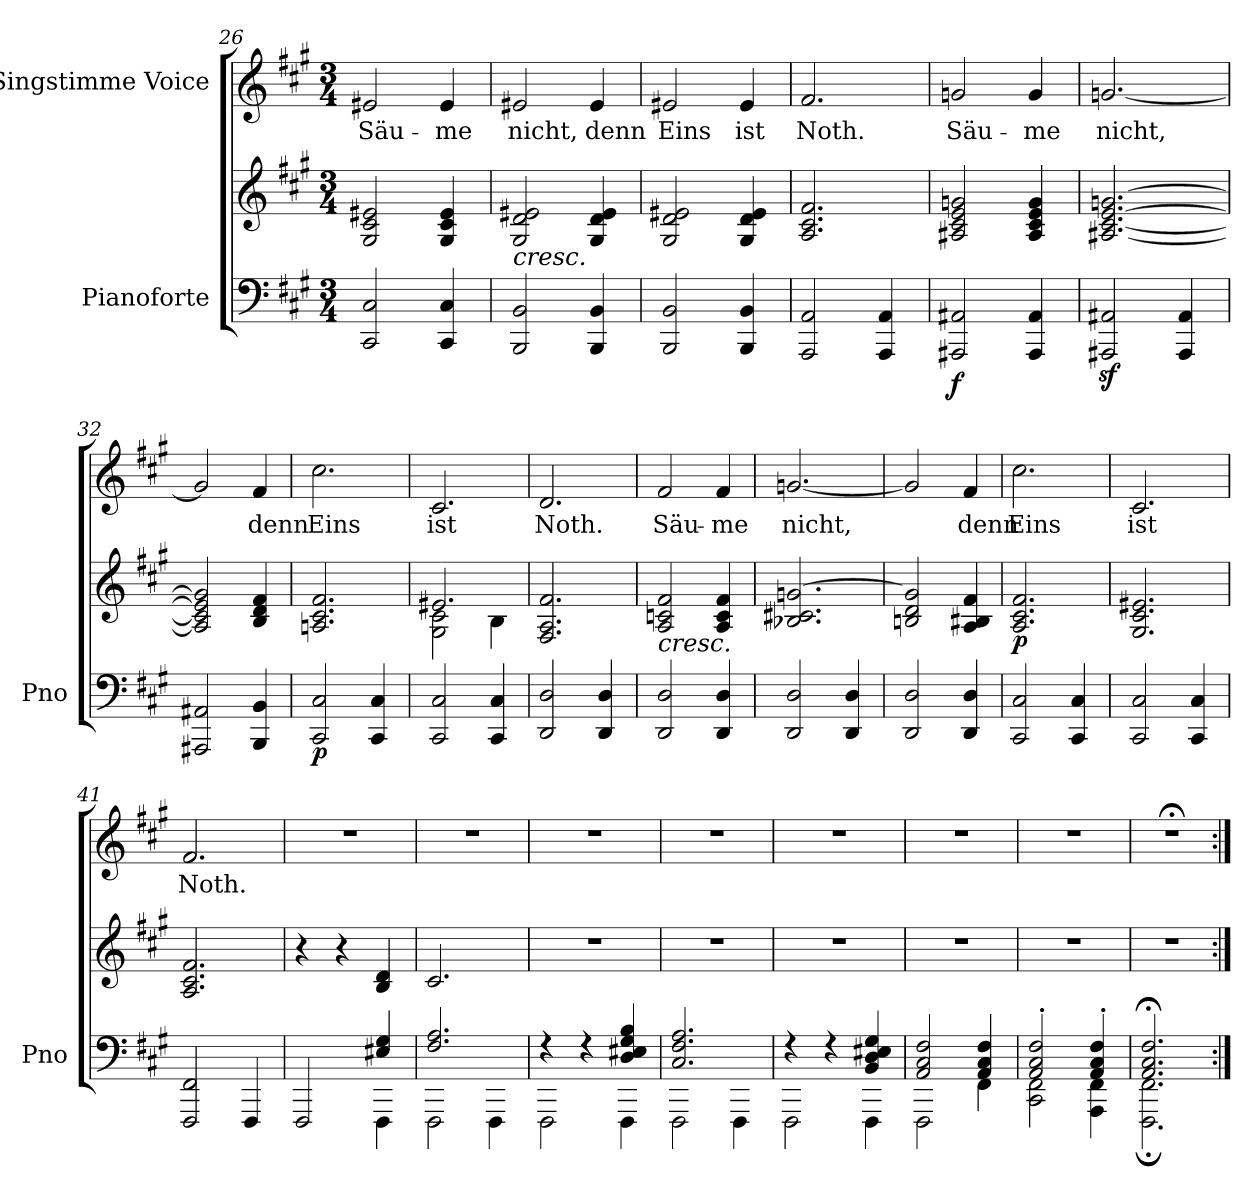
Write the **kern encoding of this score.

**kern	**kern	**dynam	**kern	**text
*part2	*part2	*part2	*part1	*part1
*staff3	*staff2	*staff2/3	*staff1	*staff1
*I"Pianoforte	*	*	*I"Singstimme Voice	*
*I'Pno	*	*	*	*
*clefF4	*clefG2	*	*clefG2	*
*k[f#c#g#]	*k[f#c#g#]	*	*k[f#c#g#]	*
*M3/4	*M3/4	*	*M3/4	*
=26	=26	=26	=26	=26
!	!	!	!	!LO:LY:b
2CC#/ 2C#/	2G#/ 2c#/ 2e#X/	.	2e#X/	Säu-
!	!	!	!	!LO:LY:b
4CC#/ 4C#/	4G#/ 4c#/ 4e#/	.	4e#/	-me
=27	=27	=27	=27	=27
!	!LO:TX:b:i:t=cresc.	!	!	!
!	!	!	!	!LO:LY:b
2BBB/ 2BB/	2G#/ 2d/ 2e#X/	.	2e#X/	nicht,
!	!	!	!	!LO:LY:b
4BBB/ 4BB/	4G#/ 4d/ 4e#/	.	4e#/	denn
=28	=28	=28	=28	=28
!	!	!	!	!LO:LY:b
2BBB/ 2BB/	2G#/ 2d/ 2e#X/	.	2e#X/	Eins
!	!	!	!	!LO:LY:b
4BBB/ 4BB/	4G#/ 4d/ 4e#/	.	4e#/	ist
=29	=29	=29	=29	=29
!	!	!	!	!LO:LY:b
2AAA/ 2AA/	2.A/ 2.c#/ 2.f#/	.	2.f#/	Noth.
4AAA/ 4AA/	.	.	.	.
=30	=30	=30	=30	=30
!	!	!LO:DY:b=2	!	!LO:LY:b
2AAA#X/ 2AA#X/	2A#X/ 2c#/ 2e/ 2gn/	f	2gn/	Säu-
!	!	!	!	!LO:LY:b
4AAA#/ 4AA#/	4A#/ 4c#/ 4e/ 4g/	.	4g/	-me
!!LO:LB:g=z
=31	=31	=31	=31	=31
!	!	!	!	!LO:LY:b
2AAA#X/z< 2AA#X/z<	[2.A#X/ [2.c#/ [2.e/ [2.gn/	.	[2.gn/	nicht,
4AAA#/ 4AA#/	.	.	.	.
=32	=32	=32	=32	=32
2AAA#X/ 2AA#X/	2A#/] 2c#/] 2e/] 2g/]	.	2g/]	.
!	!	!	!	!LO:LY:b
4BBB/ 4BB/	4B/ 4d/ 4f#/	.	4f#/	denn
=33	=33	=33	=33	=33
!	!	!LO:DY:b=2	!	!LO:LY:b
2CC#/ 2C#/	2.An/ 2.c#/ 2.f#/	p	2.cc#\	Eins
4CC#/ 4C#/	.	.	.	.
=34	=34	=34	=34	=34
*	*^	*	*	*
!	!	!	!	!	!LO:LY:b
2CC#/ 2C#/	2.e#X/	2G#\ 2c#\	.	2.c#/	ist
4CC#/ 4C#/	.	4B\	.	.	.
=35	=35	=35	=35	=35	=35
!	!	!	!	!	!LO:LY:b
*	*v	*v	*	*	*
2DD/ 2D/	2.F#/ 2.A/ 2.f#/	.	2.d/	Noth.
4DD/ 4D/	.	.	.	.
=36	=36	=36	=36	=36
!	!LO:TX:b:i:t=cresc.	!	!	!
!	!	!	!	!LO:LY:b
2DD/ 2D/	2A/ 2cn/ 2f#/	.	2f#/	Säu-
!	!	!	!	!LO:LY:b
4DD/ 4D/	4A/ 4c/ 4f#/	.	4f#/	-me
=37	=37	=37	=37	=37
!	!	!	!	!LO:LY:b
2DD/ 2D/	2.B-X/ 2.c#X/ [2.gn/	.	[2.gn/	nicht,
4DD/ 4D/	.	.	.	.
=38	=38	=38	=38	=38
2DD/ 2D/	2Bn/ 2d/ 2g/]	.	2g/]	.
!	!	!	!	!LO:LY:b
4DD/ 4D/	4A/ 4B#X/ 4f#/	.	4f#/	denn
=39	=39	=39	=39	=39
!	!	!LO:DY:b	!	!LO:LY:b
2CC#/ 2C#/	2.A/ 2.c#/ 2.f#/	p	2.cc#\	Eins
4CC#/ 4C#/	.	.	.	.
=40	=40	=40	=40	=40
!	!	!	!	!LO:LY:b
2CC#/ 2C#/	2.G#/ 2.c#/ 2.e#X/	.	2.c#/	ist
4CC#/ 4C#/	.	.	.	.
!!LO:PB:g=z
=41	=41	=41	=41	=41
!	!	!	!	!LO:LY:b
2FFF#/ 2FF#/	2.A/ 2.c#/ 2.f#/	.	2.f#/	Noth.
4FFF#/	.	.	.	.
=42	=42	=42	=42	=42
*^	*	*	*	*
2FFF#/	2ryy	4r	.	2.r	.
.	.	4r	.	.	.
4E#X/ 4G#/	4FFF#\	4B/ 4d/	.	.	.
=43	=43	=43	=43	=43	=43
2.F#/ 2.A/	2FFF#\	2.c#/	.	2.r	.
.	4FFF#\	.	.	.	.
=44	=44	=44	=44	=44	=44
4r	2FFF#\	2.r	.	2.r	.
4r	.	.	.	.	.
4D/ 4E#X/ 4G#/ 4B/	4FFF#\	.	.	.	.
=45	=45	=45	=45	=45	=45
2.C#/ 2.F#/ 2.A/	2FFF#\	2.r	.	2.r	.
.	4FFF#\	.	.	.	.
=46	=46	=46	=46	=46	=46
4r	2FFF#\	2.r	.	2.r	.
4r	.	.	.	.	.
4BB/ 4D/ 4E#X/ 4G#/	4FFF#\	.	.	.	.
=47	=47	=47	=47	=47	=47
2AA/ 2C#/ 2F#/	2FFF#\	2.r	.	2.r	.
4AA/ 4C#/ 4F#/	4FF#\	.	.	.	.
=48	=48	=48	=48	=48	=48
2AA/' 2C#/' 2F#/'	2CC#\ 2FF#\	2.r	.	2.r	.
4AA/' 4C#/' 4F#/'	4AAA\ 4FF#\	.	.	.	.
=49	=49	=49	=49	=49	=49
2.AA/;< 2.C#/;< 2.F#/;<	2.FFF#\; 2.FF#\;	2.r	.	2.r;<	.
*v	*v	*	*	*	*
=:|!	=:|!	=:|!	=:|!	=:|!
*-	*-	*-	*-	*-
